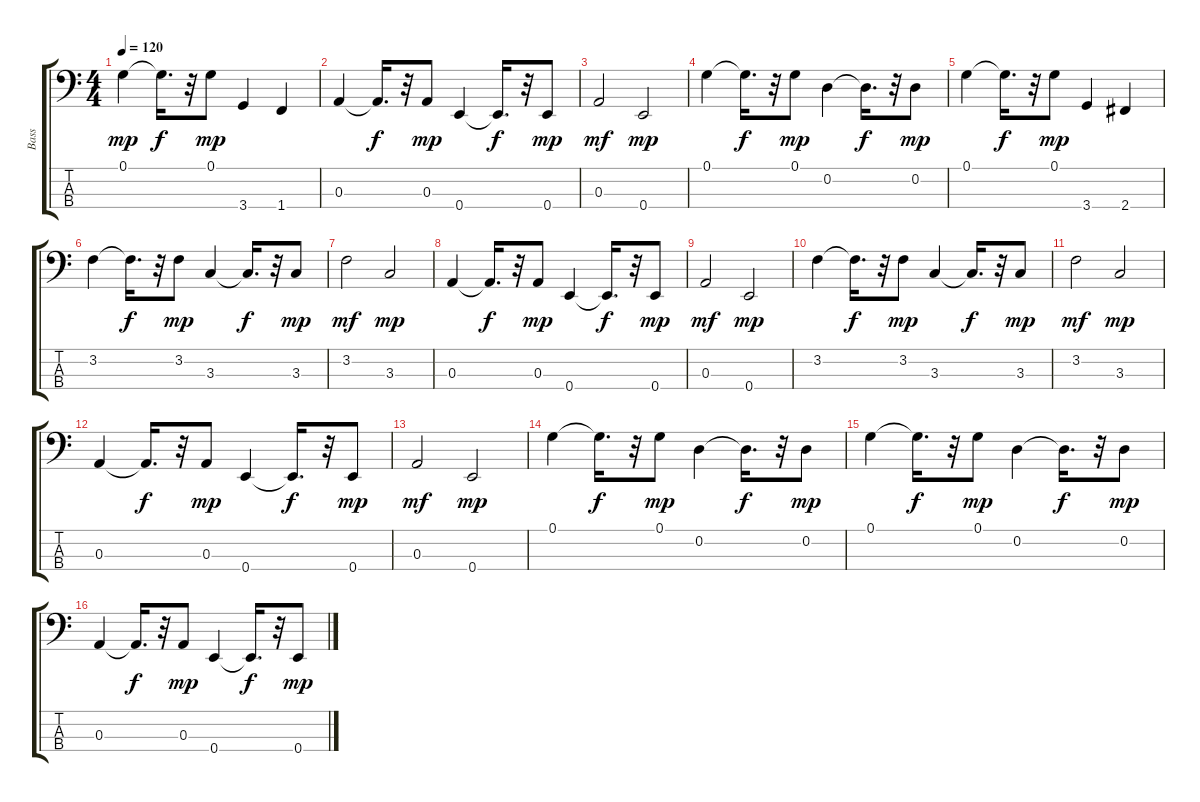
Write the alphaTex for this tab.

\track ("Bass " "Bass ") {instrument acousticbass}
\staff {score tabs}
\tuning (G2 D2 A1 E1) {hide}
\ts (4 4)
\tempo 120
\clef f4
\ks c
0.1.4{dy mp} 0.1{t}.16{d dy f} r.32 0.1.8{dy mp} 3.4.4 1.4.4 |
0.3.4 0.3{t}.16{d dy f} r.32 0.3.8{dy mp} 0.4.4 0.4{t}.16{d dy f} r.32 0.4.8{dy mp} |
0.3.2{dy mf} 0.4.2{dy mp} |
0.1.4 0.1{t}.16{d dy f} r.32 0.1.8{dy mp} 0.2.4 0.2{t}.16{d dy f} r.32 0.2.8{dy mp} |
0.1.4 0.1{t}.16{d dy f} r.32 0.1.8{dy mp} 3.4.4 2.4.4 |
3.2.4 3.2{t}.16{d dy f} r.32 3.2.8{dy mp} 3.3.4 3.3{t}.16{d dy f} r.32 3.3.8{dy mp} |
3.2.2{dy mf} 3.3.2{dy mp} |
0.3.4 0.3{t}.16{d dy f} r.32 0.3.8{dy mp} 0.4.4 0.4{t}.16{d dy f} r.32 0.4.8{dy mp} |
0.3.2{dy mf} 0.4.2{dy mp} |
3.2.4 3.2{t}.16{d dy f} r.32 3.2.8{dy mp} 3.3.4 3.3{t}.16{d dy f} r.32 3.3.8{dy mp} |
3.2.2{dy mf} 3.3.2{dy mp} |
0.3.4 0.3{t}.16{d dy f} r.32 0.3.8{dy mp} 0.4.4 0.4{t}.16{d dy f} r.32 0.4.8{dy mp} |
0.3.2{dy mf} 0.4.2{dy mp} |
0.1.4 0.1{t}.16{d dy f} r.32 0.1.8{dy mp} 0.2.4 0.2{t}.16{d dy f} r.32 0.2.8{dy mp} |
0.1.4 0.1{t}.16{d dy f} r.32 0.1.8{dy mp} 0.2.4 0.2{t}.16{d dy f} r.32 0.2.8{dy mp} |
0.3.4 0.3{t}.16{d dy f} r.32 0.3.8{dy mp} 0.4.4 0.4{t}.16{d dy f} r.32 0.4.8{dy mp}
